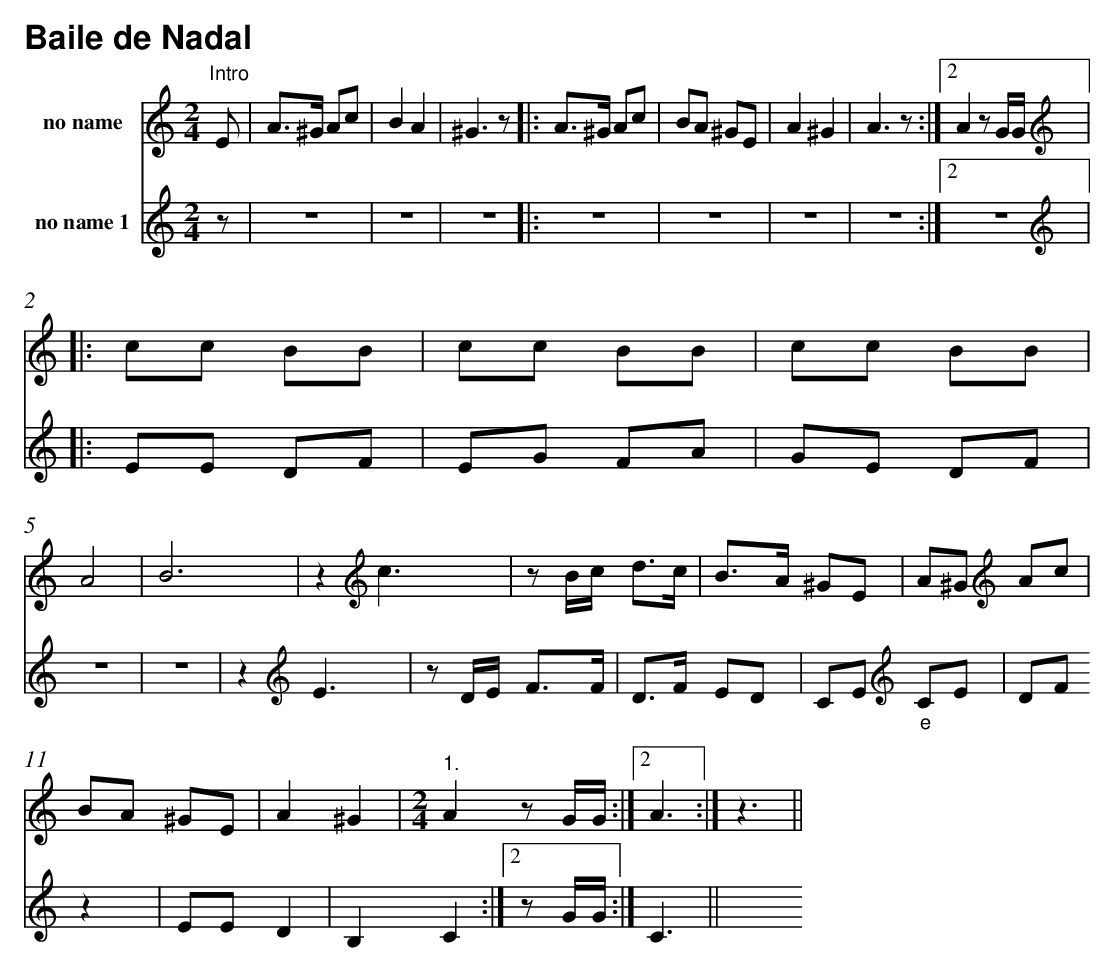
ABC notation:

X:1
T:Baile de Nadal
%%score 1 2
L:1/8
M:2/4
K:C
V:1 treble nm="no name"
V:2 treble nm="no name 1"
V:1
"^Intro" E | A>^G Ac | B2 A2 | ^G3 z |: A>^G Ac | BA ^GE | A2 ^G2 |
A3 z :|2 A2 z G/G/ |:$[K:treble] cc BB | cc BB | cc BB |$ A4 | B6- |
z2[K:treble] c3 | z B/c/ d>c | B>A ^GE | A^G[K:treble] Ac |$ BA ^GE | A2 ^G2 |
[M:2/4]"^1." A2 z G/G/ :|2 A3 :| z3 ||
V:2
z | z4 | z4 | z4 |: z4 | z4 | z4 | z4 :|2 z4 |:$[K:treble] EE DF | EG FA | GE DF |$ z4 | z4 |
z2[K:treble] E3 | z D/E/ F>F | D>F ED | CE[K:treble]"_e" CE |$ DFz2 |
EE D2 | B,2 C2 :|2
z G/G/ :| C3 ||
